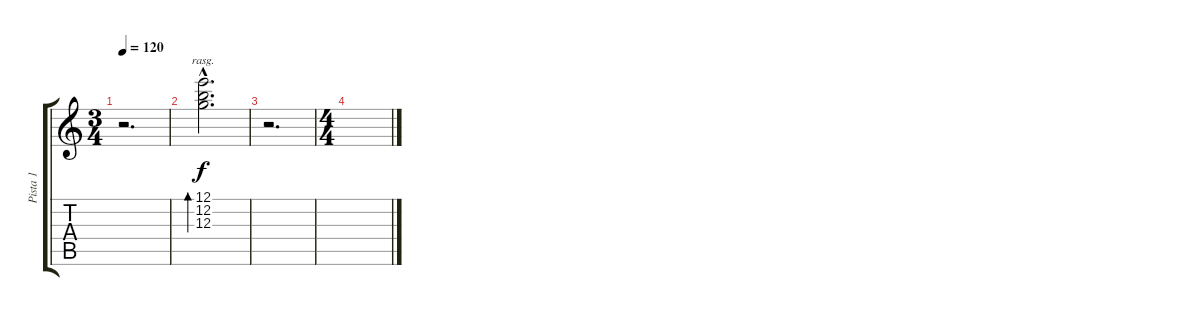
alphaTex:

\track ("Pista 1" "Pista 1") {instrument acousticguitarnylon}
\staff {score tabs}
\tuning (E4 B3 G3 D3 A2 E2) {hide}
\ts (3 4)
\tempo 120
\clef g2
\ks c
r.2{d dy f} |
(12.1{hac} 12.2{hac} 12.3{hac}).2{d bd 240 rasg ii} |
r.2{d} |
\ts (4 4)
